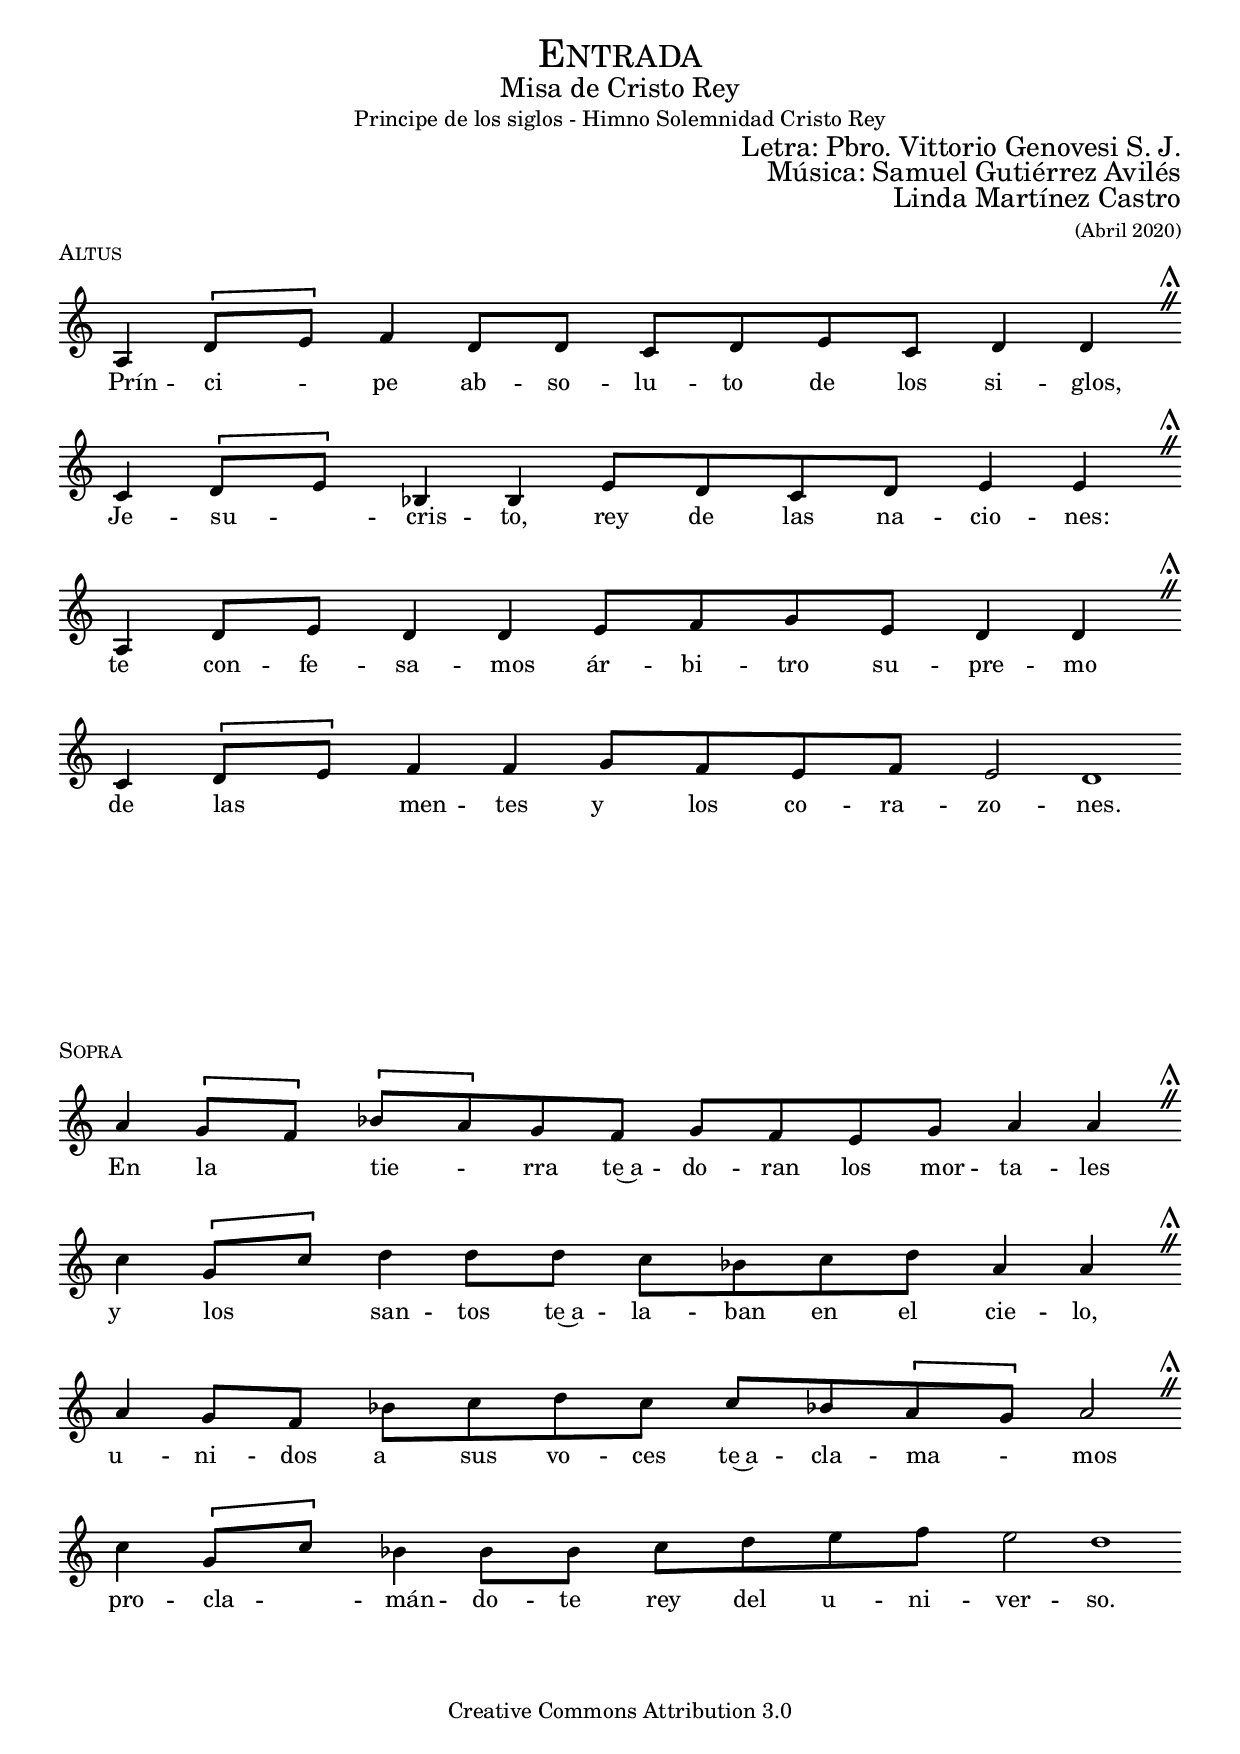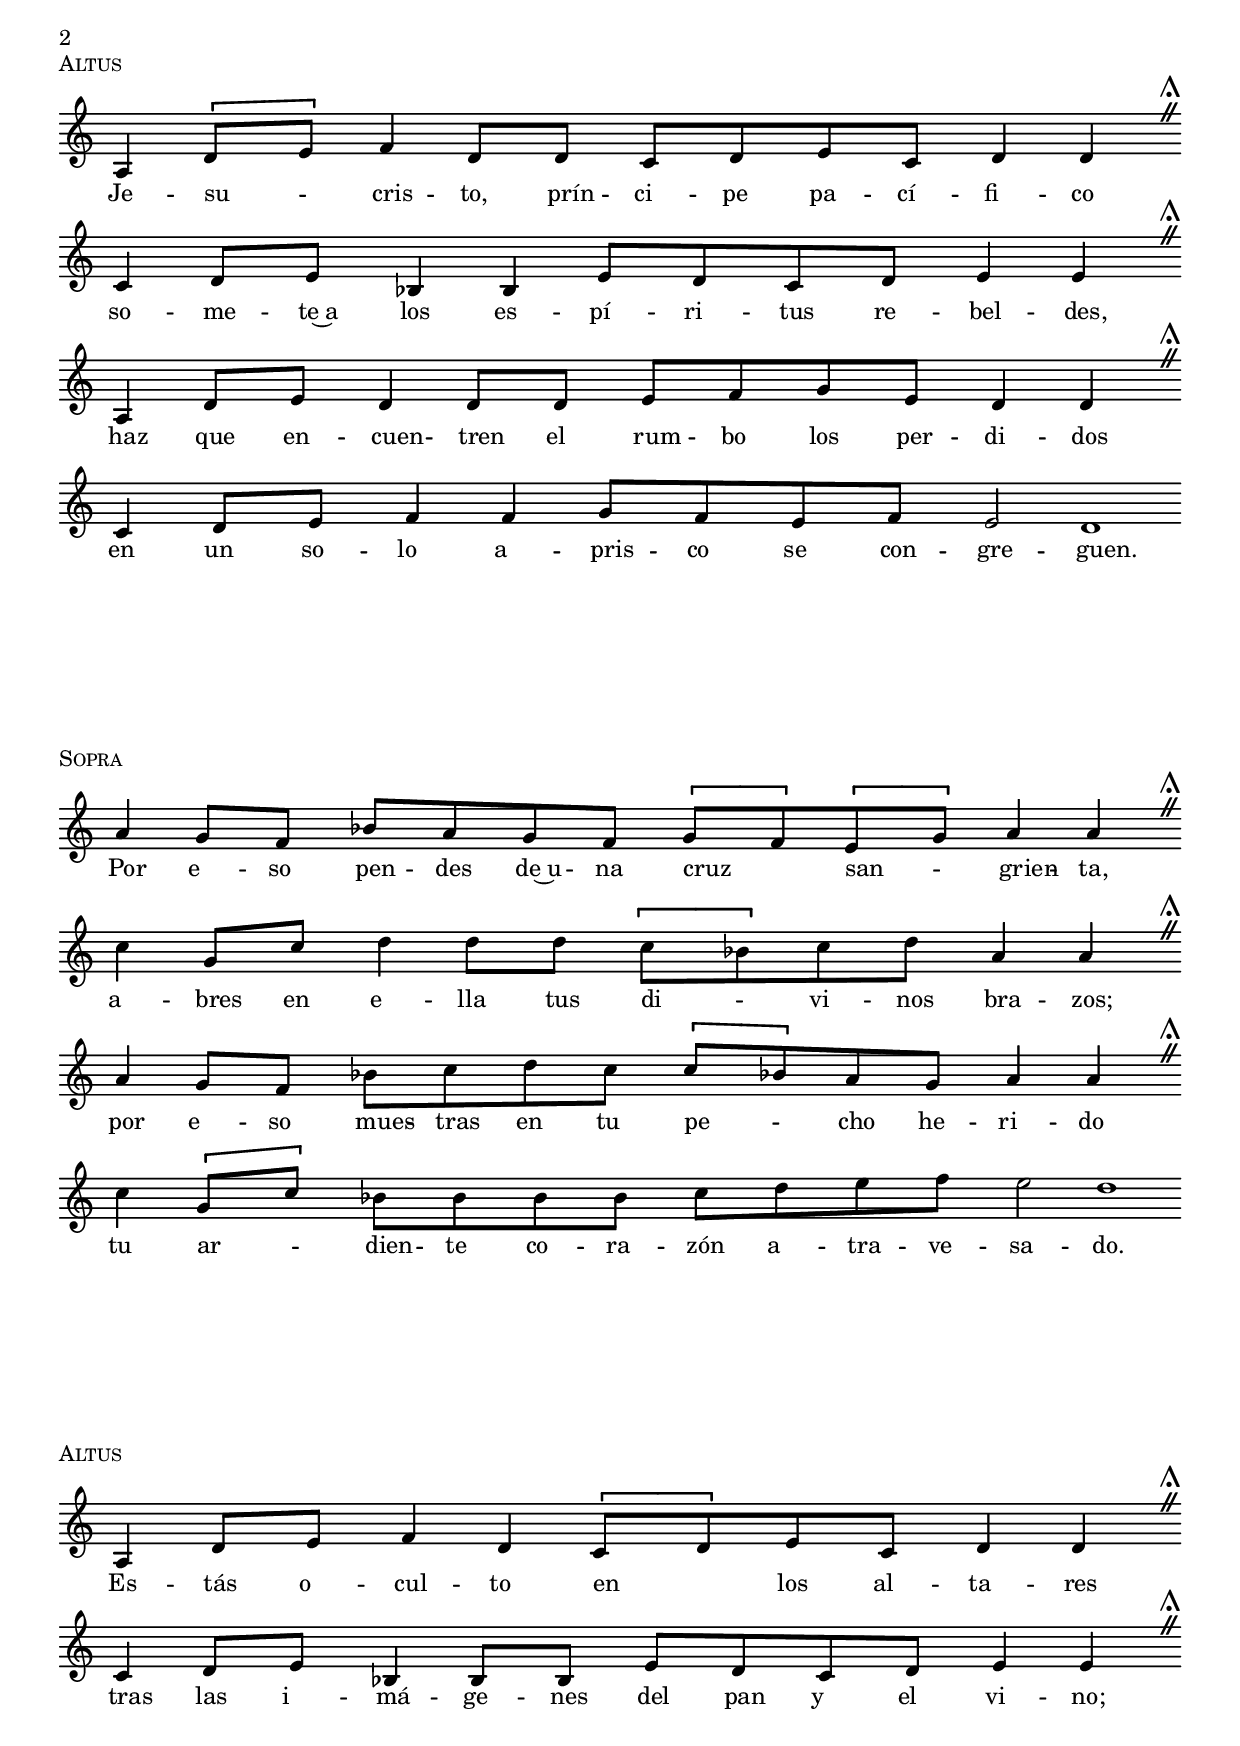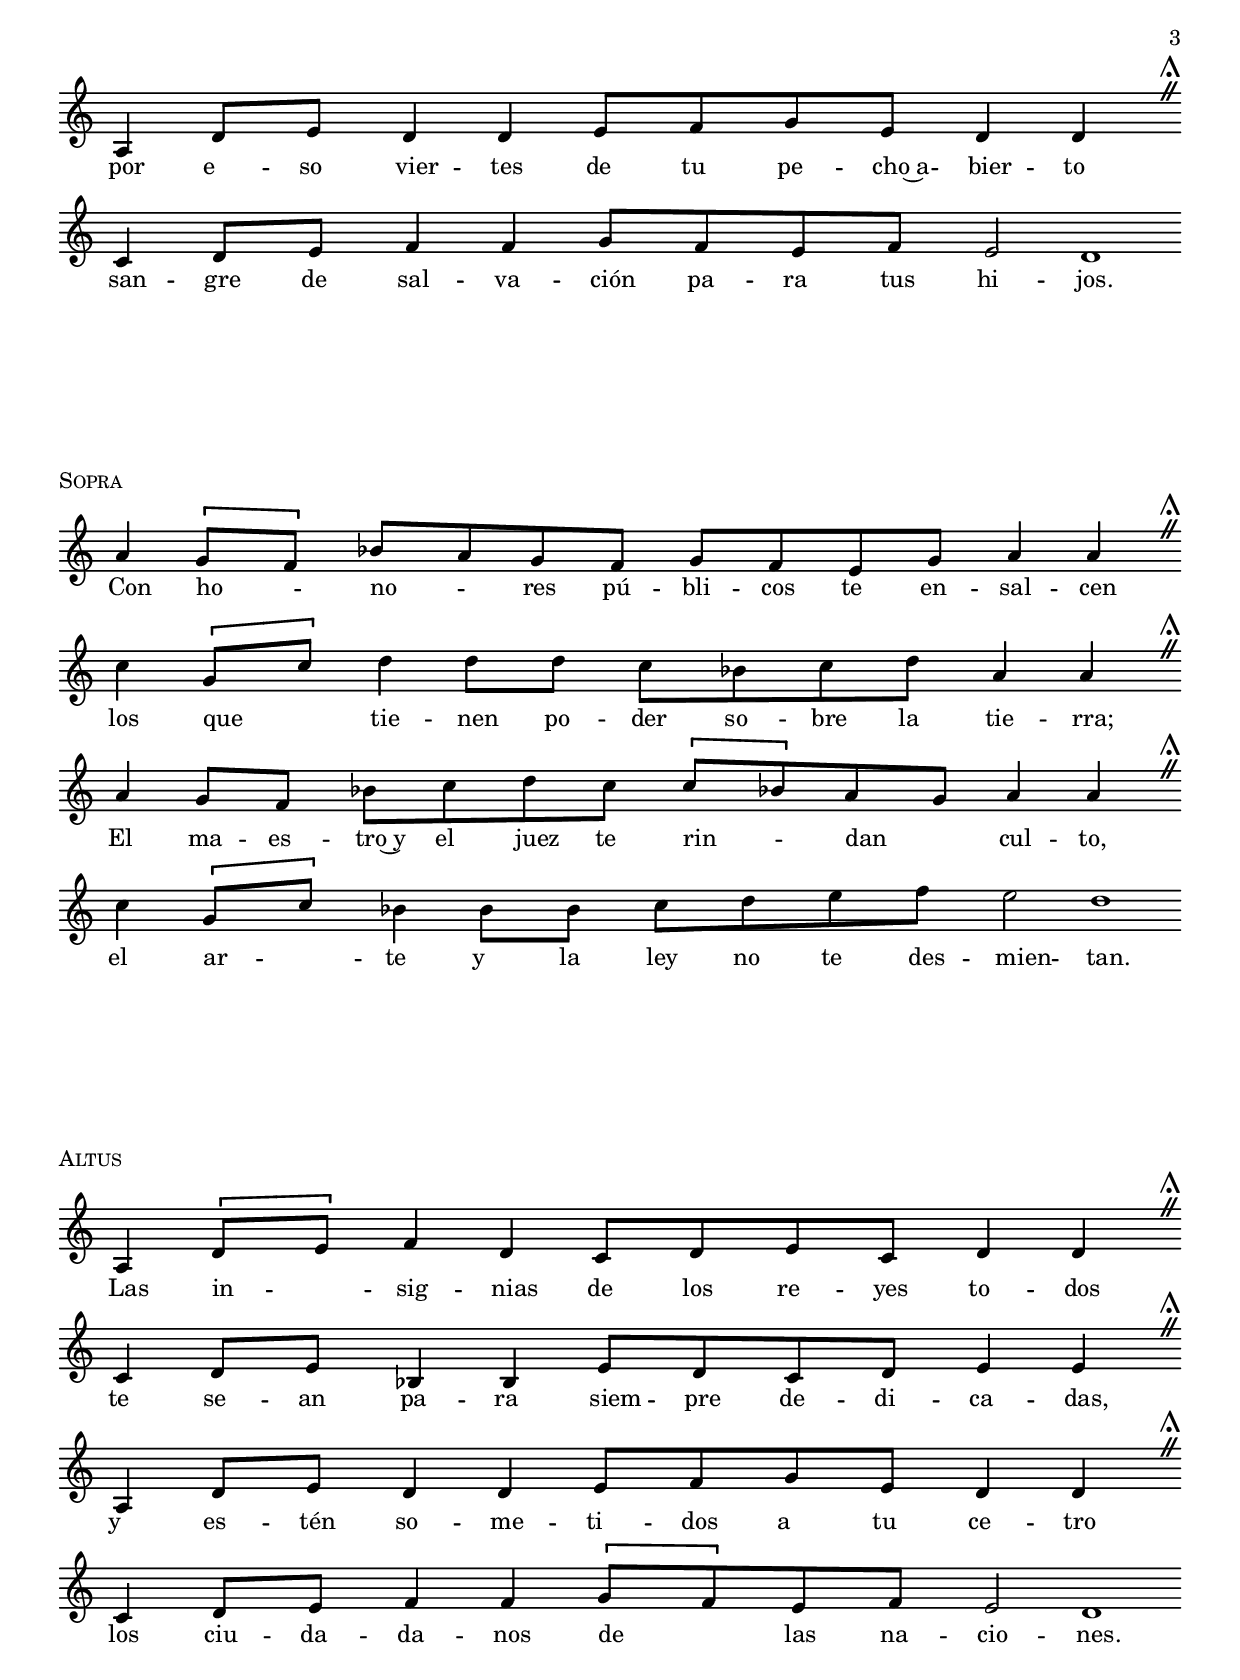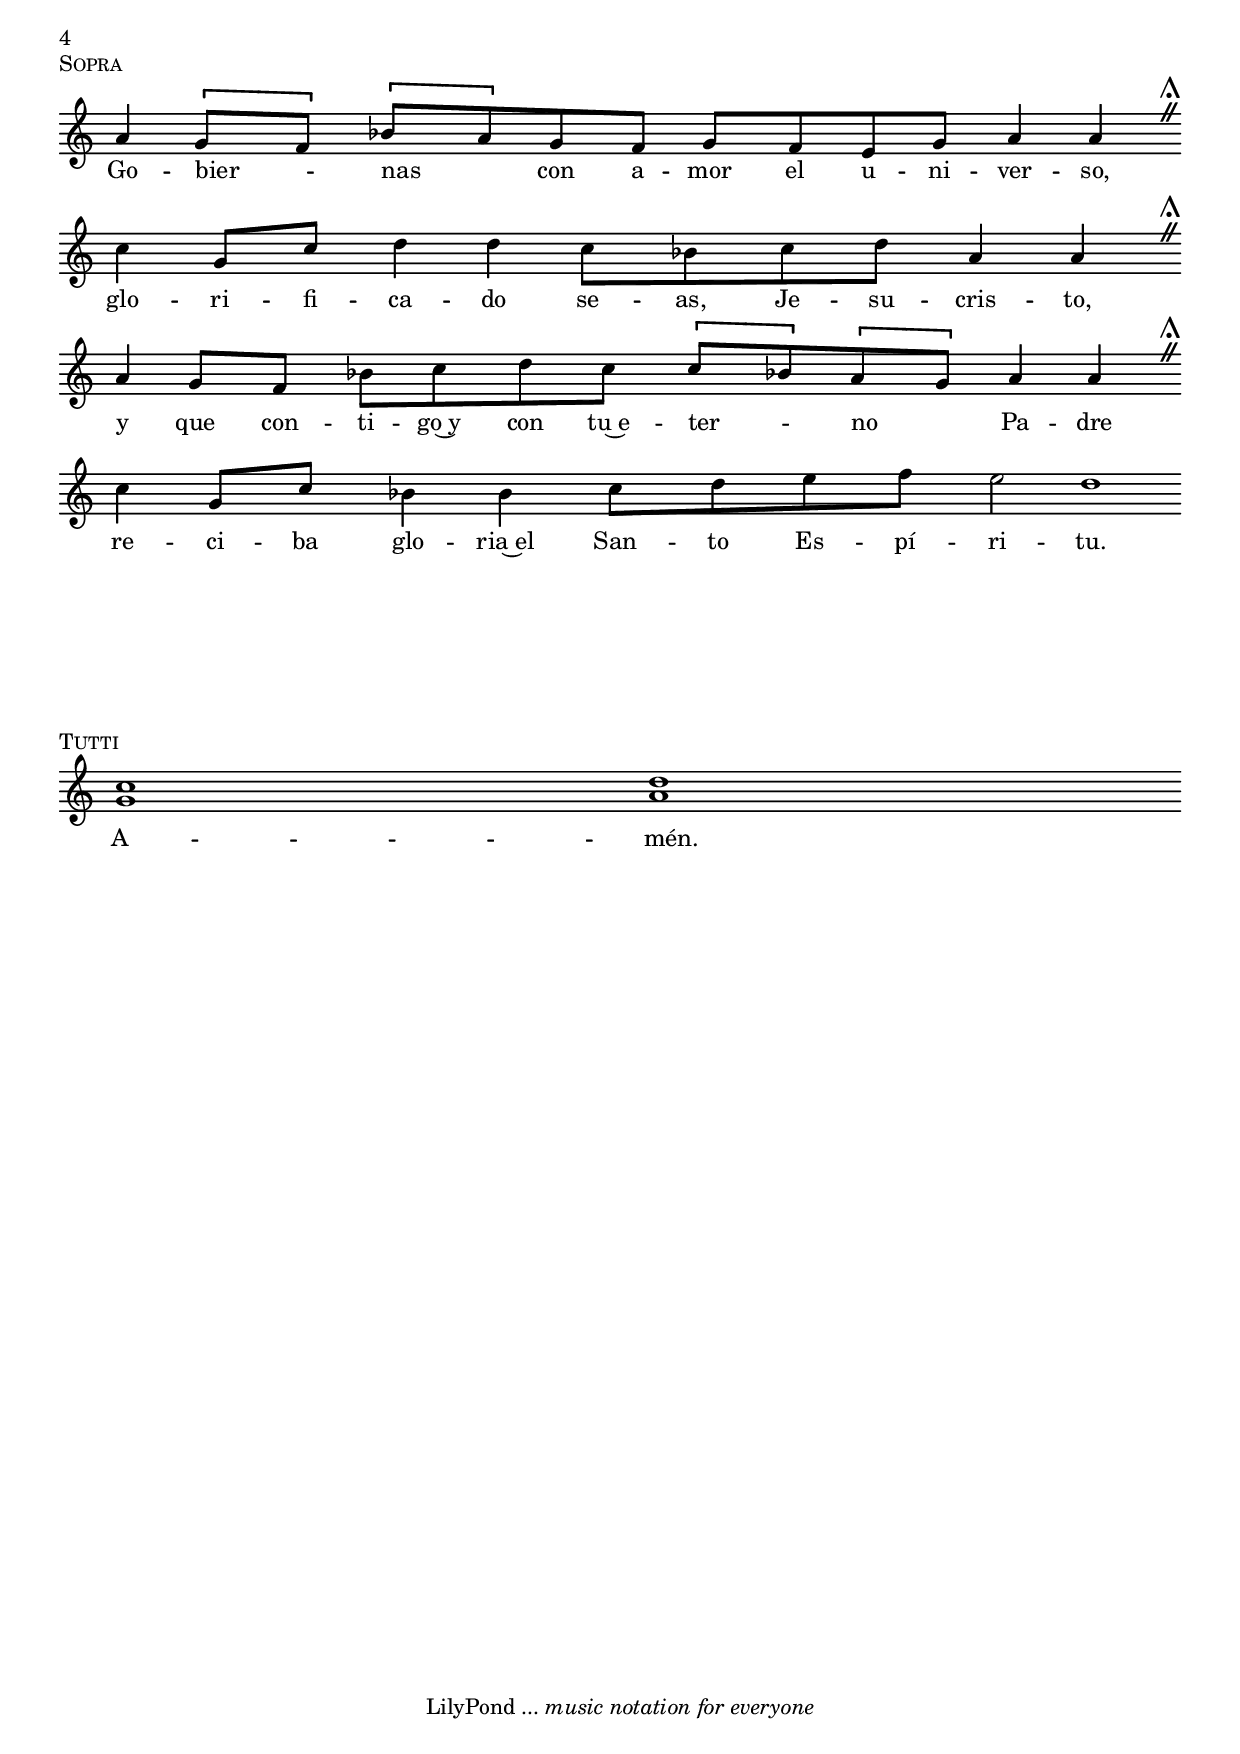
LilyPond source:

% ****************************************************************
%	Pricipe de los siglos - Melodia inspirada en las composiciones de Mons Marco Frisina
%	by serach.sam@
% ****************************************************************
\language "espanol"
\version "2.19.82"

% --- includes
\include "gregorian.ly"

#(set-global-staff-size 19)


% --- Cabecera
\markup { \fill-line { \center-column { \fontsize #5 \smallCaps "Entrada" \fontsize #2 "Misa de Cristo Rey" "Principe de los siglos - Himno Solemnidad Cristo Rey"} } }
\markup { \fill-line { " " \right-column { \fontsize #2 "Letra: Pbro. Vittorio Genovesi S. J." } } }
\markup { \fill-line { " " \right-column { \fontsize #2 "Música: Samuel Gutiérrez Avilés" } } }
\markup { \fill-line { " " \right-column { \fontsize #2 "Linda Martínez Castro" \small "(Abril 2020)" } } }
\header {
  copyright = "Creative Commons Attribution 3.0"
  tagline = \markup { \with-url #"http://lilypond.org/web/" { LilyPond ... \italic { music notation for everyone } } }
  breakbefore = ##t
}

% --- Musica
% --- acordes
harmony_stanza = \new ChordNames {
  \chordmode {
    \italianChords
    re2:m sib2 do2 re2:m
    do2 sib2 do2 la2:m
    re2:m sib2 do2 re2:m
    do2 sib2 do2 la2:m re1:m

    re2:m sib2 do2 re2:m
    do2 sib2 do2 la2:m
    re2:m sib2 do2 re2:m
    do2 sib2 do2 la2:m re1:m
  }
}

% --- Estrofa 1
\score {
  \new Staff <<
    \new Voice = "melody" \relative do' {
      \time 4/4
      \override Lyrics.LyricText.X-extent  = #'(0 . 3)

      la4 \[re8 mi\] fa4 re8 re
      do8 re mi do re4 re \divisioMaior \break
      do4 \[re8 mi\] sib4 sib
      mi8 re  do re mi4 mi \divisioMaior \break
      la,4 re8 mi re4 re4
      mi8 fa sol mi re4 re \divisioMaior \break
      do4 \[re8 mi\] fa4 fa
      sol8 fa mi fa mi2 re1 \finalis \break
      s32
    }
    \new Lyrics \lyricsto "melody" {
      Prín -- ci -- _ pe ab -- so -- lu -- to de los si -- glos,
      Je -- su -- _ cris -- to, rey de las na -- cio -- nes:
      te con -- fe -- sa -- mos ár -- bi -- tro su -- pre -- mo
      de las _ men -- tes y los co -- ra -- zo -- nes.
    }
  >>
  \midi {}
  \layout {
    ragged-right = ##f
    \context {
      \Staff
      \remove "Time_signature_engraver"
      \remove "Bar_engraver"
      %\hide Stem
      \RemoveEmptyStaves
      \hide TupletNumber
    }
    \context {
      \Score
      barAlways = ##t
    }
  }
  \header {
    piece = \markup { \smallCaps "Altus" }
  }
}

% --- Estrofa 2
\score {
  \new Staff <<
    \new Voice = "melody" \relative do'' {
      \time 4/4
      \override Lyrics.LyricText.X-extent  = #'(0 . 3)

      la4 \[sol8 fa\] \[sib la\] sol fa
      sol8 fa mi sol la4 la \divisioMaior \break
      do4 \[sol8 do\] re4 re8 re
      do8 sib do re la4 la \divisioMaior \break
      la4 sol8 fa sib do re do
      do8 sib \[la sol\] la2 \divisioMaior \break
      do4 \[sol8 do\] sib4 sib8 sib
      do8 re mi fa mi2 re1 \finalis \break
      s32
    }
    \new Lyrics \lyricsto "melody" {
      En la _ tie -- _ rra te~a -- do -- ran los mor -- ta -- les
      y los _ san -- tos te~a -- la -- ban en el cie -- lo,
      u -- ni -- dos a sus vo -- ces te~a -- cla -- ma -- _ mos
      pro -- cla -- _ mán -- do -- te rey del u -- ni -- ver -- so.
    }
  >>
  \midi {}
  \layout {
    ragged-right = ##f
    \context {
      \Staff
      \remove "Time_signature_engraver"
      \remove "Bar_engraver"
      %\hide Stem
      \RemoveEmptyStaves
      \hide TupletNumber
    }
    \context {
      \Score
      barAlways = ##t
    }
  }
  \header {
    piece = \markup { \smallCaps "Sopra" }
  }
}

% --- Estrofa 3
\score {
  \new Staff <<
    \new Voice = "melody" \relative do' {
      \time 4/4
      \override Lyrics.LyricText.X-extent  = #'(0 . 3)

      la4 \[re8 mi\] fa4 re8 re
      do8 re mi do re4 re \divisioMaior \break
      do4 re8 mi sib4 sib
      mi8 re  do re mi4 mi \divisioMaior \break
      la,4 re8 mi re4 re8 re
      mi8 fa sol mi re4 re \divisioMaior  \break
      do4 re8 mi fa4 fa
      sol8 fa mi fa mi2 re1 \finalis \break
      s32
    }
    \new Lyrics \lyricsto "melody" {
      Je -- su -- _  cris -- to, prín -- ci -- pe pa -- cí -- fi -- co
      so -- me -- te~a los es -- pí -- ri -- tus re -- bel -- des,
      haz que en -- cuen -- tren el rum -- bo los per -- di -- dos
      en un so -- lo a -- pris -- co se con -- gre -- guen.
    }
  >>
  \midi {}
  \layout {
    ragged-right = ##f
    \context {
      \Staff
      \remove "Time_signature_engraver"
      \remove "Bar_engraver"
      %\hide Stem
      \RemoveEmptyStaves
      \hide TupletNumber
    }
    \context {
      \Score
      barAlways = ##t
    }
  }
  \header {
    piece = \markup { \smallCaps "Altus" }
  }
}

% --- Estrofa 4
\score {
  \new Staff <<
    \new Voice = "melody" \relative do'' {
      \time 4/4
      \override Lyrics.LyricText.X-extent  = #'(0 . 3)

      la4 sol8 fa sib la sol fa
      \[sol8 fa\] \[mi sol\] la4 la \divisioMaior \break
      do4 sol8 do re4 re8 re
      \[do8 sib\] do re la4 la \divisioMaior \break
      la4 sol8 fa sib do re do
      \[do8 sib\] la sol la4 la \divisioMaior \break
      do4 \[sol8 do\] sib sib sib8 sib
      do8 re mi fa mi2 re1 \finalis \break
      s32
    }
    \new Lyrics \lyricsto "melody" {
      Por e -- so pen -- des de~u -- na cruz _ san -- _ grien -- ta,
      a -- bres en e -- lla tus di -- _ vi -- nos bra -- zos;
      por e -- so mues -- tras en tu pe -- _ cho he -- ri -- do
      tu ar -- _ dien -- te co -- ra -- zón a -- tra -- ve -- sa -- do.
    }
  >>
  \midi {}
  \layout {
    ragged-right = ##f
    \context {
      \Staff
      \remove "Time_signature_engraver"
      \remove "Bar_engraver"
      %\hide Stem
      \RemoveEmptyStaves
      \hide TupletNumber
    }
    \context {
      \Score
      barAlways = ##t
    }
  }
  \header {
    piece = \markup { \smallCaps "Sopra" }
  }
}

% --- Estrofa 5
\score {
  \new Staff <<
    \new Voice = "melody" \relative do' {
      \time 4/4
      \override Lyrics.LyricText.X-extent  = #'(0 . 3)

      la4 re8 mi fa4 re4
      \[do8 re\] mi do re4 re \divisioMaior \break
      do4 re8 mi sib4 sib8 sib
      mi8 re  do re mi4 mi \divisioMaior \break
      la,4 re8 mi re4 re
      mi8 fa sol mi re4 re \divisioMaior  \break
      do4 re8 mi fa4 fa
      sol8 fa mi fa mi2 re1 \finalis \break
      s32
    }
    \new Lyrics \lyricsto "melody" {
      Es -- tás o -- cul -- to en _ los al -- ta -- res
      tras las i -- má -- ge -- nes del pan y el vi -- no;
      por e -- so vier -- tes de tu pe -- cho~a -- bier -- to
      san -- gre de sal -- va -- ción pa -- ra tus hi -- jos.
    }
  >>
  \midi {}
  \layout {
    ragged-right = ##f
    \context {
      \Staff
      \remove "Time_signature_engraver"
      \remove "Bar_engraver"
      %\hide Stem
      \RemoveEmptyStaves
      \hide TupletNumber
    }
    \context {
      \Score
      barAlways = ##t
    }
  }
  \header {
    piece = \markup { \smallCaps "Altus" }
  }
}

% --- Estrofa 6
\score {
  \new Staff <<
    \new Voice = "melody" \relative do'' {
      \time 4/4
      \override Lyrics.LyricText.X-extent  = #'(0 . 3)

      la4 \[sol8 fa\] sib la sol fa
      sol8 fa mi sol la4 la \divisioMaior \break
      do4 \[sol8 do\] re4 re8 re
      do8 sib do re la4 la \divisioMaior \break
      la4 sol8 fa sib do re do
      \[do8 sib\] la sol la4 la \divisioMaior \break
      do4 \[sol8 do\] sib4 sib8 sib
      do8 re mi fa mi2 re1 \finalis \break
      s32
    }
    \new Lyrics \lyricsto "melody" {
      Con ho -- _ no -- _ res pú -- bli -- cos te en -- sal -- cen
      los que _ tie -- nen po -- der so -- bre la tie -- rra;
      El ma -- es -- tro~y el juez te rin -- _ dan  _ cul -- to,
      el ar -- _ te y la ley no te des -- mien -- tan.
    }
  >>
  \midi {}
  \layout {
    ragged-right = ##f
    \context {
      \Staff
      \remove "Time_signature_engraver"
      \remove "Bar_engraver"
      %\hide Stem
      \RemoveEmptyStaves
      \hide TupletNumber
    }
    \context {
      \Score
      barAlways = ##t
    }
  }
  \header {
    piece = \markup { \smallCaps "Sopra" }
  }
}

% --- Estrofa 7
\score {
  \new Staff <<
    \new Voice = "melody" \relative do' {
      \time 4/4
      \override Lyrics.LyricText.X-extent  = #'(0 . 3)

      la4 \[re8 mi\] fa4 re4
      do8 re mi do re4 re \divisioMaior \break
      do4 re8 mi sib4 sib
      mi8 re  do re mi4 mi \divisioMaior \break
      la,4 re8 mi re4 re
      mi8 fa sol mi re4 re \divisioMaior  \break
      do4 re8 mi fa4 fa
      \[sol8 fa\] mi fa mi2 re1 \finalis \break
      s32
    }
    \new Lyrics \lyricsto "melody" {
      Las in -- _ sig -- nias de los re -- yes to -- dos
      te se -- an pa -- ra siem -- pre de -- di -- ca -- das,
      y es -- tén so -- me -- ti -- dos a tu ce -- tro
      los ciu -- da -- da -- nos de _ las na -- cio -- nes.
    }
  >>
  \midi {}
  \layout {
    ragged-right = ##f
    \context {
      \Staff
      \remove "Time_signature_engraver"
      \remove "Bar_engraver"
      %\hide Stem
      \RemoveEmptyStaves
      \hide TupletNumber
    }
    \context {
      \Score
      barAlways = ##t
    }
  }
  \header {
    piece = \markup { \smallCaps "Altus" }
  }
}

% --- Estrofa 8
\score {
  \new Staff <<
    \new Voice = "melody" \relative do'' {
      \time 4/4
      %\override Lyrics.LyricText.X-extent  = #'(0 . 3)

      la4 \[sol8 fa\] \[sib la\] sol fa
      sol8 fa mi sol la4 la \divisioMaior \break
      do4 sol8 do re4 re
      do8 sib do re la4 la \divisioMaior \break
      la4 sol8 fa sib do re do
      \[do8 sib\] \[la sol\] la4 la \divisioMaior \break
      do4 sol8 do sib4 sib
      do8 re mi fa mi2 re1 \finalis \break
      s32
    }
    \new Lyrics \lyricsto "melody" {
      Go -- bier -- _ nas _ con a -- mor el u -- ni -- ver -- so,
      glo -- ri -- fi -- ca -- do se -- as, Je -- su -- cris -- to,
      y que con -- ti -- go~y con tu~e -- ter -- _ no _ Pa -- dre
      re -- ci -- ba glo -- ria~el San -- to Es -- pí -- ri -- tu.
    }
  >>
  \midi {}
  \layout {
    ragged-right = ##f
    \context {
      \Staff
      \remove "Time_signature_engraver"
      \remove "Bar_engraver"
      %\hide Stem
      \RemoveEmptyStaves
      \hide TupletNumber
    }
    \context {
      \Score
      barAlways = ##t
    }
  }
  \header {
    piece = \markup { \smallCaps "Sopra" }
  }
}

% --- Estrofa 9
\score {
  \new Staff <<
    \new Voice = "melody" \relative do'' {
      \time 4/4
      \override Lyrics.LyricText.X-extent  = #'(0 . 3)

      <do sol>1
      <re la>1 \finalis \break
      s32
    }
    \new Lyrics \lyricsto "melody" {
      A -- mén.
    }
  >>
  \midi {}
  \layout {
    ragged-right = ##f
    \context {
      \Staff
      \remove "Time_signature_engraver"
      \remove "Bar_engraver"
      \hide Stem
      \RemoveEmptyStaves
      \hide TupletNumber
    }
    \context {
      \Score
      barAlways = ##t
    }
  }
  \header {
    piece = \markup { \smallCaps "Tutti" }
  }
}


% --- Papel
\paper{
  #(set-default-paper-size "letter")
  page-breaking = #ly:page-turn-breaking
}